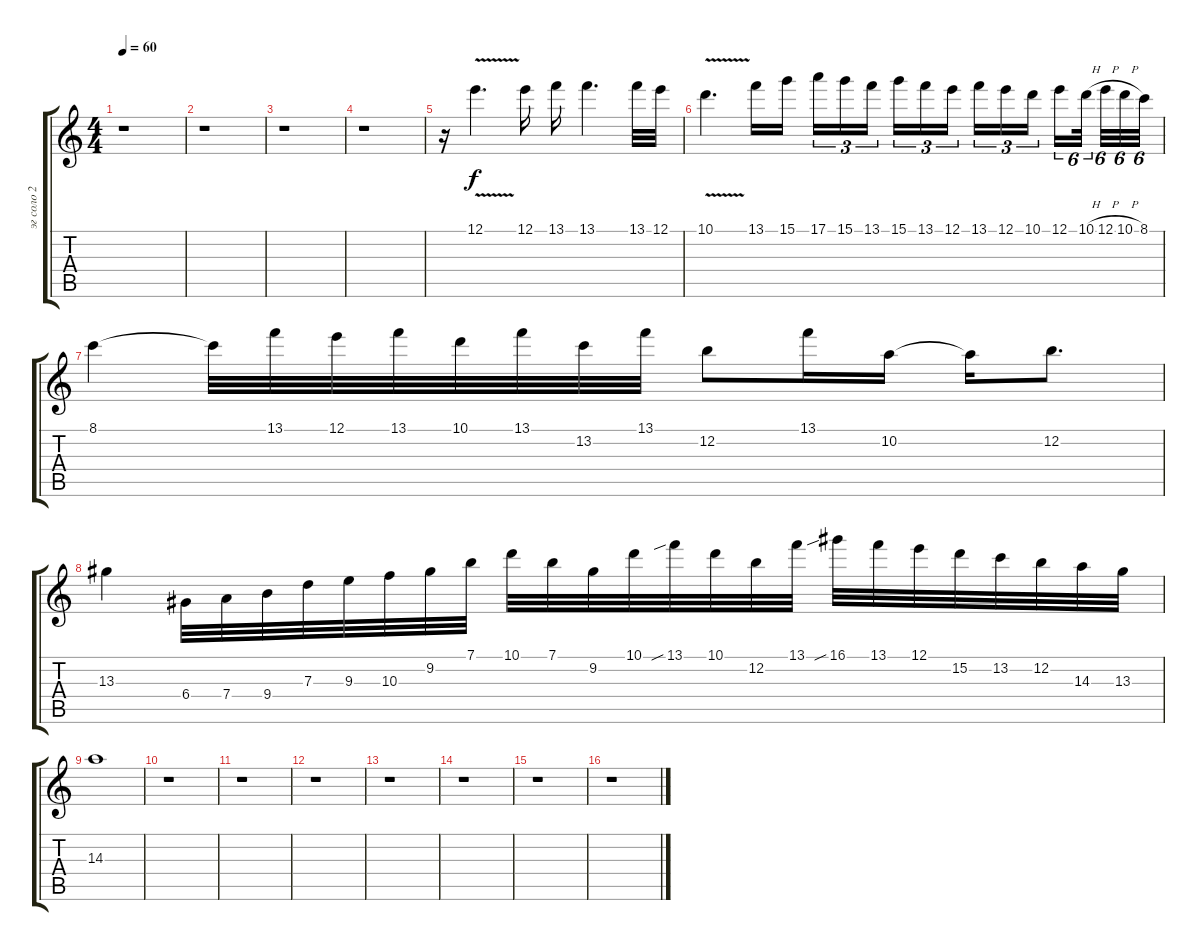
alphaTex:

\track ("эг соло 2" "эг соло 2") {instrument distortionguitar}
\staff {score tabs}
\tuning (E4 B3 G3 D3 A2 E2) {hide}
\ts (4 4)
\tempo 60
\clef g2
\ks c
r.1{dy f} |
r.1 |
r.1 |
r.1 |
r.16 12.1{v}.4{d} 12.1.16 13.1.16 13.1.4{d} 13.1.32 12.1.32 |
10.1{v}.4{d} 13.1.16 15.1.16 17.1.16{tu (3 2)} 15.1.16{tu (3 2)} 13.1.16{tu (3 2) beam splitsecondary} 15.1.16{tu (3 2)} 13.1.16{tu (3 2)} 12.1.16{tu (3 2)} 13.1.16{tu (3 2)} 12.1.16{tu (3 2)} 10.1.16{tu (3 2) beam splitsecondary} 12.1.16{tu (6 4)} 10.1{h}.32{tu (6 4) beam splitsecondary} 12.1{h}.32{tu (6 4)} 10.1{h}.32{tu (6 4)} 8.1.32{tu (6 4)} |
8.1.4 8.1{t}.32 13.1.32 12.1.32 13.1.32 10.1.32 13.1.32 13.2.32 13.1.32 12.2.8 13.1.16 10.2.16 10.2{t}.16 12.2.8{d} |
13.3.4 6.4.32 7.4.32 9.4.32 7.3.32 9.3.32 10.3.32 9.2.32 7.1.32 10.1.32 7.1.32 9.2.32 10.1.32 13.1{sib}.32 10.1.32 12.2.32 13.1.32 16.1{sib}.32 13.1.32 12.1.32 15.2.32 13.2.32 12.2.32 14.3.32 13.3.32 |
14.3.1 |
r.1 |
r.1 |
r.1 |
r.1 |
r.1 |
r.1 |
r.1
